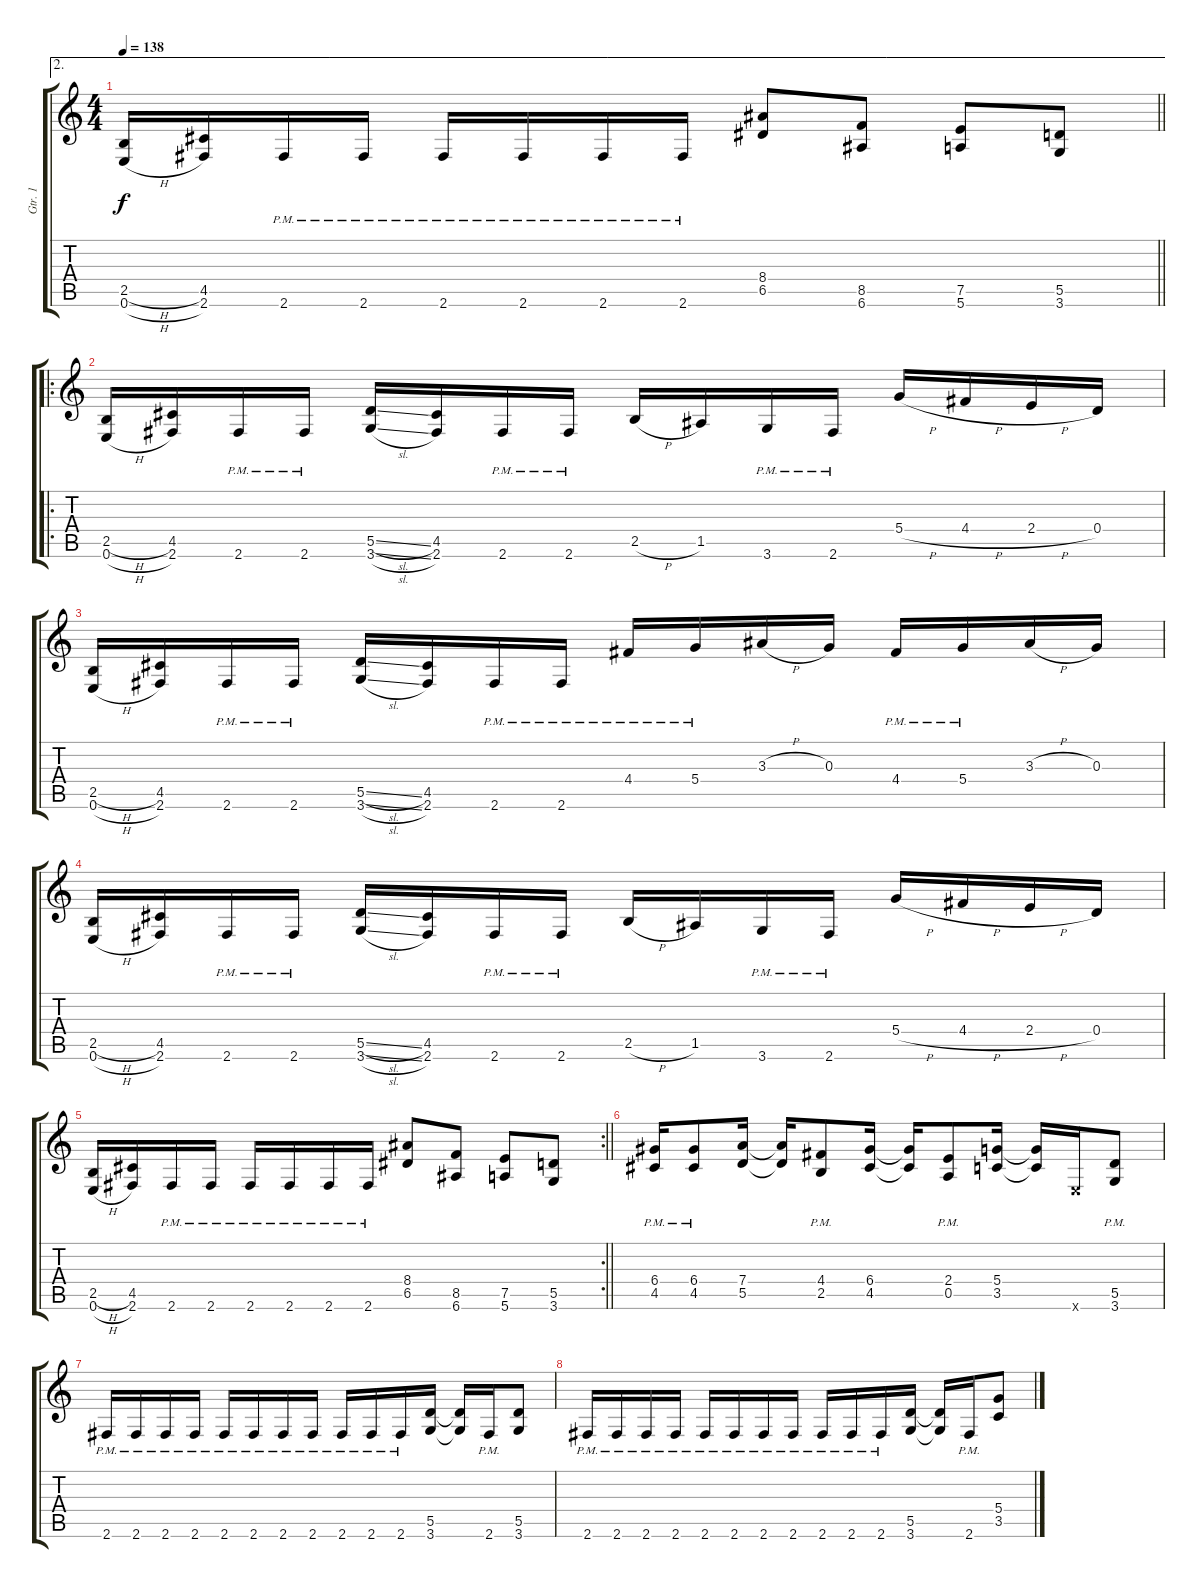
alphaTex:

\track ("Gtr. 1" "Gtr. 1") {instrument distortionguitar}
\staff {score tabs}
\tuning (E4 B3 G3 D3 A2 E2) {hide}
\ae 2
\ts (4 4)
\tempo 138
\clef g2
\barLineRight lightlight
\ks c
(2.5{h} 0.6{h}).16{dy f} (4.5 2.6).16 2.6{pm}.16 2.6{pm}.16 2.6{pm}.16 2.6{pm}.16 2.6{pm}.16 2.6{pm}.16 (8.4 6.5).8 (8.5 6.6).8 (7.5 5.6).8 (5.5 3.6).8 |
\ro
(2.5{h} 0.6{h}).16 (4.5 2.6).16 2.6{pm}.16 2.6{pm}.16 (5.5{sl} 3.6{sl}).16 (4.5 2.6).16 2.6{pm}.16 2.6{pm}.16 2.5{h}.16 1.5.16 3.6{pm}.16 2.6{pm}.16 5.4{h}.16 4.4{h}.16 2.4{h}.16 0.4.16 |
(2.5{h} 0.6{h}).16 (4.5 2.6).16 2.6{pm}.16 2.6{pm}.16 (5.5{sl} 3.6{sl}).16 (4.5 2.6).16 2.6{pm}.16 2.6{pm}.16 4.4{pm}.16 5.4{pm}.16 3.3{h}.16 0.3.16 4.4{pm}.16 5.4{pm}.16 3.3{h}.16 0.3.16 |
(2.5{h} 0.6{h}).16 (4.5 2.6).16 2.6{pm}.16 2.6{pm}.16 (5.5{sl} 3.6{sl}).16 (4.5 2.6).16 2.6{pm}.16 2.6{pm}.16 2.5{h}.16 1.5.16 3.6{pm}.16 2.6{pm}.16 5.4{h}.16 4.4{h}.16 2.4{h}.16 0.4.16 |
\rc 2
\barLineRight lightlight
(2.5{h} 0.6{h}).16 (4.5 2.6).16 2.6{pm}.16 2.6{pm}.16 2.6{pm}.16 2.6{pm}.16 2.6{pm}.16 2.6{pm}.16 (8.4 6.5).8 (8.5 6.6).8 (7.5 5.6).8 (5.5 3.6).8 |
(6.4{pm} 4.5{pm}).16 (6.4{pm} 4.5{pm}).8 (7.4 5.5).16 (7.4{t} 5.5{t}).16 (4.4{pm} 2.5{pm}).8 (6.4 4.5).16 (6.4{t} 4.5{t}).16 (2.4{pm} 0.5{pm}).8 (5.4 3.5).16 (5.4{t} 3.5{t}).16 0.6{x}.16 (5.5{pm} 3.6{pm}).8 |
2.6{pm}.16 2.6{pm}.16 2.6{pm}.16 2.6{pm}.16 2.6{pm}.16 2.6{pm}.16 2.6{pm}.16 2.6{pm}.16 2.6{pm}.16 2.6{pm}.16 2.6{pm}.16 (5.5 3.6).16 (5.5{t} 3.6{t}).16 2.6{pm}.16 (5.5 3.6).8 |
2.6{pm}.16 2.6{pm}.16 2.6{pm}.16 2.6{pm}.16 2.6{pm}.16 2.6{pm}.16 2.6{pm}.16 2.6{pm}.16 2.6{pm}.16 2.6{pm}.16 2.6{pm}.16 (5.5 3.6).16 (5.5{t} 3.6{t}).16 2.6{pm}.16 (5.4 3.5).8
